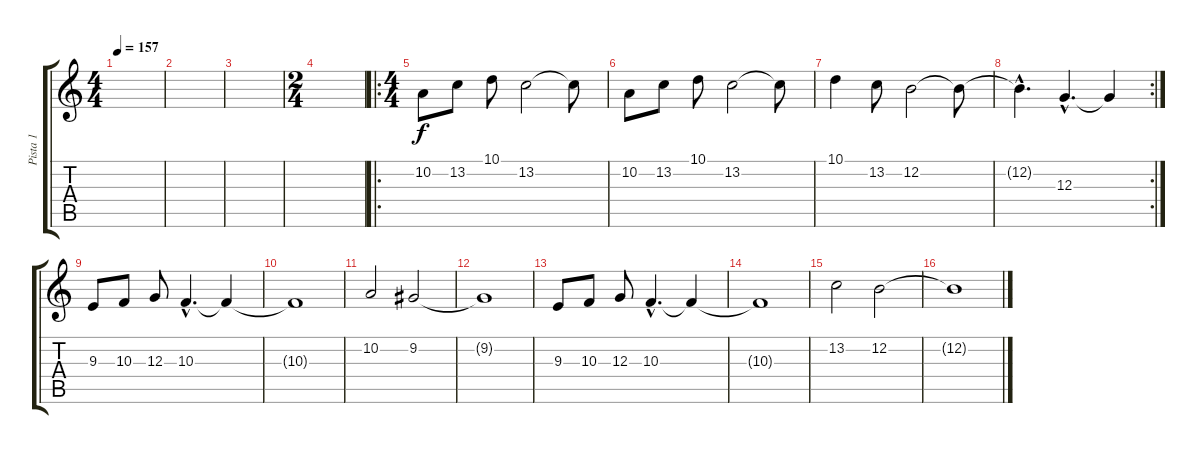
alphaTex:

\track ("Pista 1" "Pista 1") {instrument trumpet}
\staff {score tabs}
\tuning (E4 B3 G3 D3 A2 E2) {hide}
\ts (4 4)
\tempo 157
\clef g2
\ks c
|
|
|
\ts (2 4)
|
\ro
\ts (4 4)
10.2.8 13.2.8 10.1.8 13.2.2 13.2{t}.8 |
10.2.8 13.2.8 10.1.8 13.2.2 13.2{t}.8 |
10.1.4 13.2.8 12.2.2 12.2{t}.8 |
\rc 2
12.2{hac t}.4{d} 12.3{hac}.4{d} 12.3{t}.4 |
9.3.8 10.3.8 12.3.8 10.3{hac}.4{d} 10.3{t}.4 |
10.3{t}.1 |
10.2.2 9.2.2 |
9.2{t}.1 |
9.3.8 10.3.8 12.3.8 10.3{hac}.4{d} 10.3{t}.4 |
10.3{t}.1 |
13.2.2 12.2.2 |
12.2{t}.1
